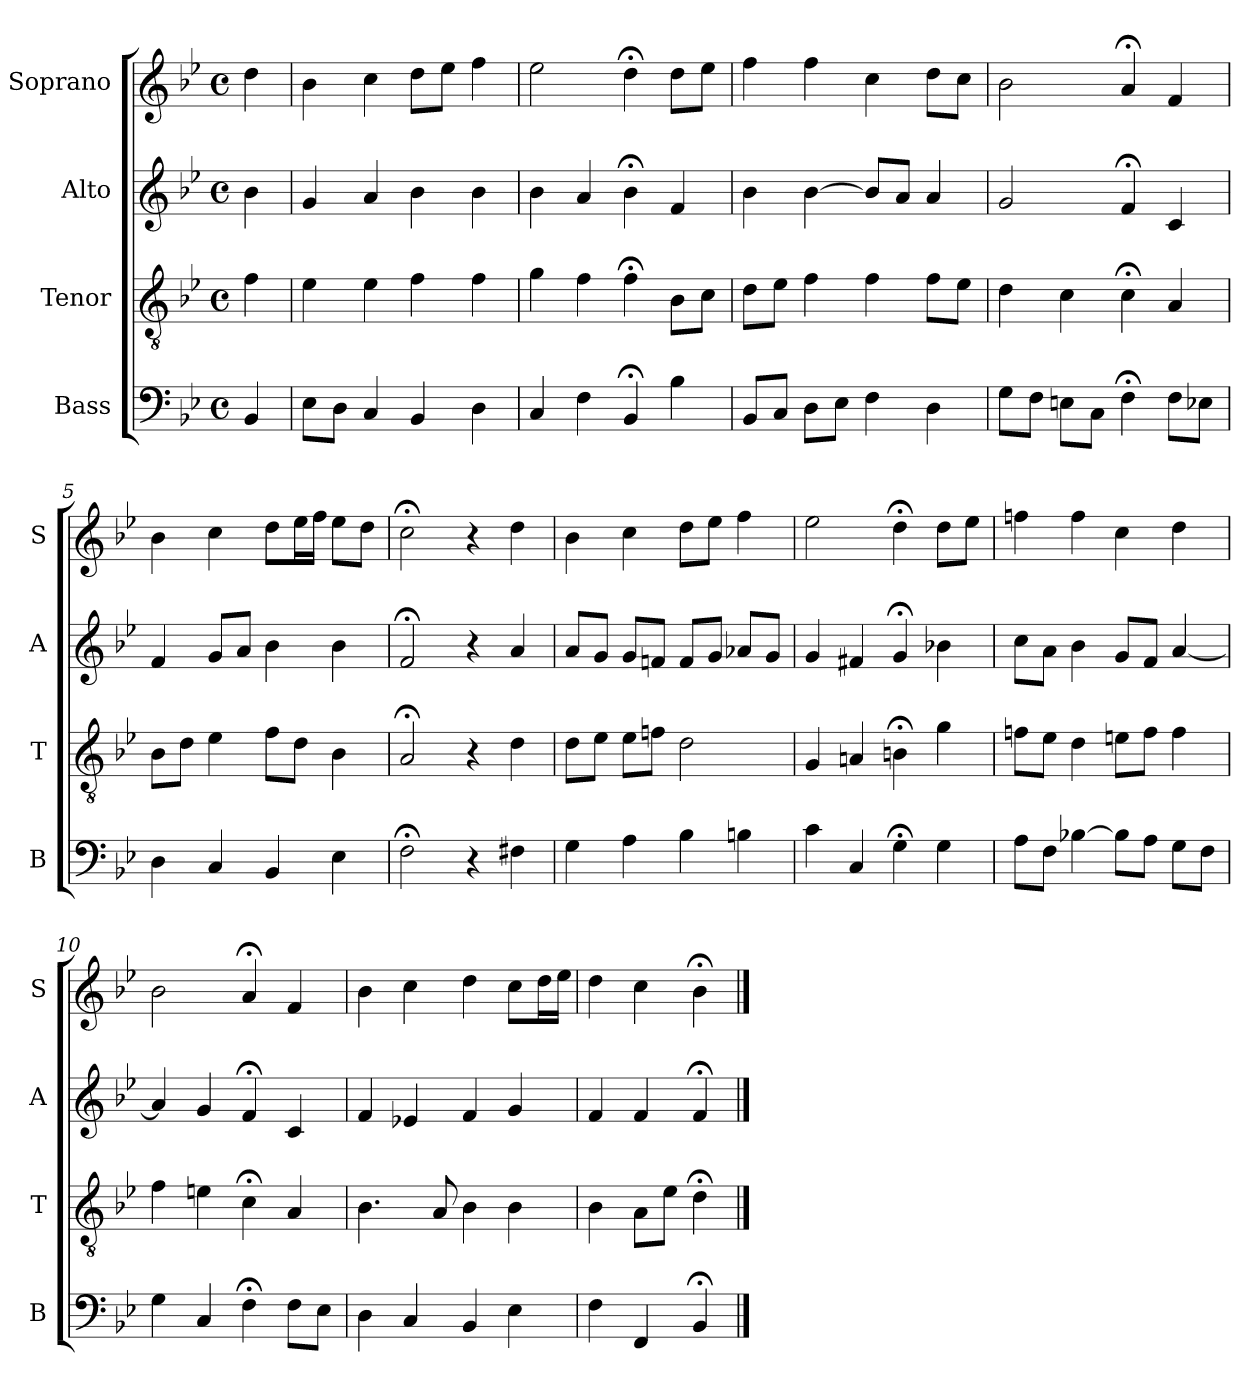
**kern	**kern	**kern	**kern
*part4	*part3	*part2	*part1
*staff4	*staff3	*staff2	*staff1
*I"Bass	*I"Tenor	*I"Alto	*I"Soprano
*I'B	*I'T	*I'A	*I'S
*clefF4	*clefGv2	*clefG2	*clefG2
*k[b-e-]	*k[b-e-]	*k[b-e-]	*k[b-e-]
*B-:	*B-:	*B-:	*B-:
*M4/4	*M4/4	*M4/4	*M4/4
*met(c)	*met(c)	*met(c)	*met(c)
*MM100	*MM100	*MM100	*MM100
=	=	=	=
4BB-	4f	4b-	4dd
=1	=1	=1	=1
8E-L	4e-	4g	4b-
8DJ	.	.	.
4C	4e-	4a	4cc
4BB-	4f	4b-	8ddL
.	.	.	8ee-J
4D	4f	4b-	4ff
=2	=2	=2	=2
4C	4g	4b-	2ee-
4F	4f	4a	.
4BB-;<	4f;<	4b-;<	4dd;<
4B-	8B-L	4f	8ddL
.	8cJ	.	8ee-J
=3	=3	=3	=3
8BB-L	8dL	4b-	4ff
8CJ	8e-J	.	.
8DL	4f	[4b-	4ff
8E-J	.	.	.
4F	4f	8b-L]	4cc
.	.	8aJ	.
4D	8fL	4a	8ddL
.	8e-J	.	8ccJ
=4	=4	=4	=4
8GL	4d	2g	2b-
8FJ	.	.	.
8EnL	4c	.	.
8CJ	.	.	.
4F;<	4c;<	4f;<	4a;<
8FL	4Ai	4ci	4f
8E-XJ	.	.	.
=5	=5	=5	=5
4D	8B-iL	4fi	4b-
.	8dJ	.	.
4C	4e-	8gL	4cc
.	.	8aJ	.
4BB-	8fL	4b-	8ddL
.	8dJ	.	16ee-L
.	.	.	16ffJJ
4E-	4B-	4b-	8ee-L
.	.	.	8ddJ
=6	=6	=6	=6
2F;<	2A;<i	2f;<i	2cc;<
4r	4r	4r	4r
4F#X	4di	4ai	4dd
=7	=7	=7	=7
4G	8dL	8aL	4b-
.	8e-J	8gJ	.
4A	8e-L	8gL	4cc
.	8fnJ	8fnJ	.
4B-	2d	8fL	8ddL
.	.	8gJ	8ee-J
4Bn	.	8a-XL	4ff
.	.	8gJ	.
=8	=8	=8	=8
4c	4G	4g	2ee-
4C	4An	4f#X	.
4G;<	4Bn;<	4g;<	4dd;<
4G	4g	4b-X	8ddL
.	.	.	8ee-J
=9	=9	=9	=9
8AL	8fnL	8ccL	4ffn
8FJ	8e-J	8aJ	.
[4B-X	4d	4b-	4ff
8B-L]	8enL	8gL	4cc
8AJ	8fJ	8fJ	.
8GL	4f	[4a	4dd
8FJ	.	.	.
=10	=10	=10	=10
4G	4f	4a]	2b-
4C	4en	4g	.
4F;<	4c;<	4f;<	4a;<
8FL	4Ai	4ci	4f
8E-J	.	.	.
=11	=11	=11	=11
4D	4.B-i	4fi	4b-
4C	.	4e-Xi	4cc
.	8Ai	.	.
4BB-	4B-i	4fi	4dd
4E-	4B-	4g	8ccL
.	.	.	16ddL
.	.	.	16ee-JJ
=12	=12	=12	=12
4F	4B-	4f	4dd
4FF	8AL	4f	4cc
.	8e-J	.	.
4BB-;<	4d;<	4f;<	4b-;<
==	==	==	==
*-	*-	*-	*-
